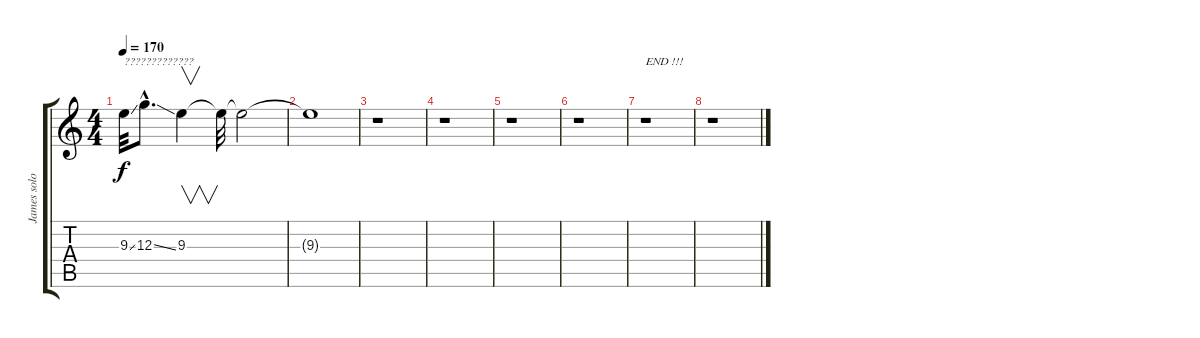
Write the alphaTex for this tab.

\track ("James solo" "James solo") {instrument distortionguitar}
\staff {score tabs}
\tuning (E4 B3 G3 D3 A2 E2) {hide}
\ts (4 4)
\tempo 170
\clef g2
\ks c
9.3{ss}.32{txt "?????????????" dy f} 12.3{ss hac}.8{d} 9.3.4{v} 9.3{t}.32 9.3{t}.2 |
9.3{t}.1 |
r.1 |
r.1 |
r.1 |
r.1 |
r.1{txt "END !!!"} |
r.1
